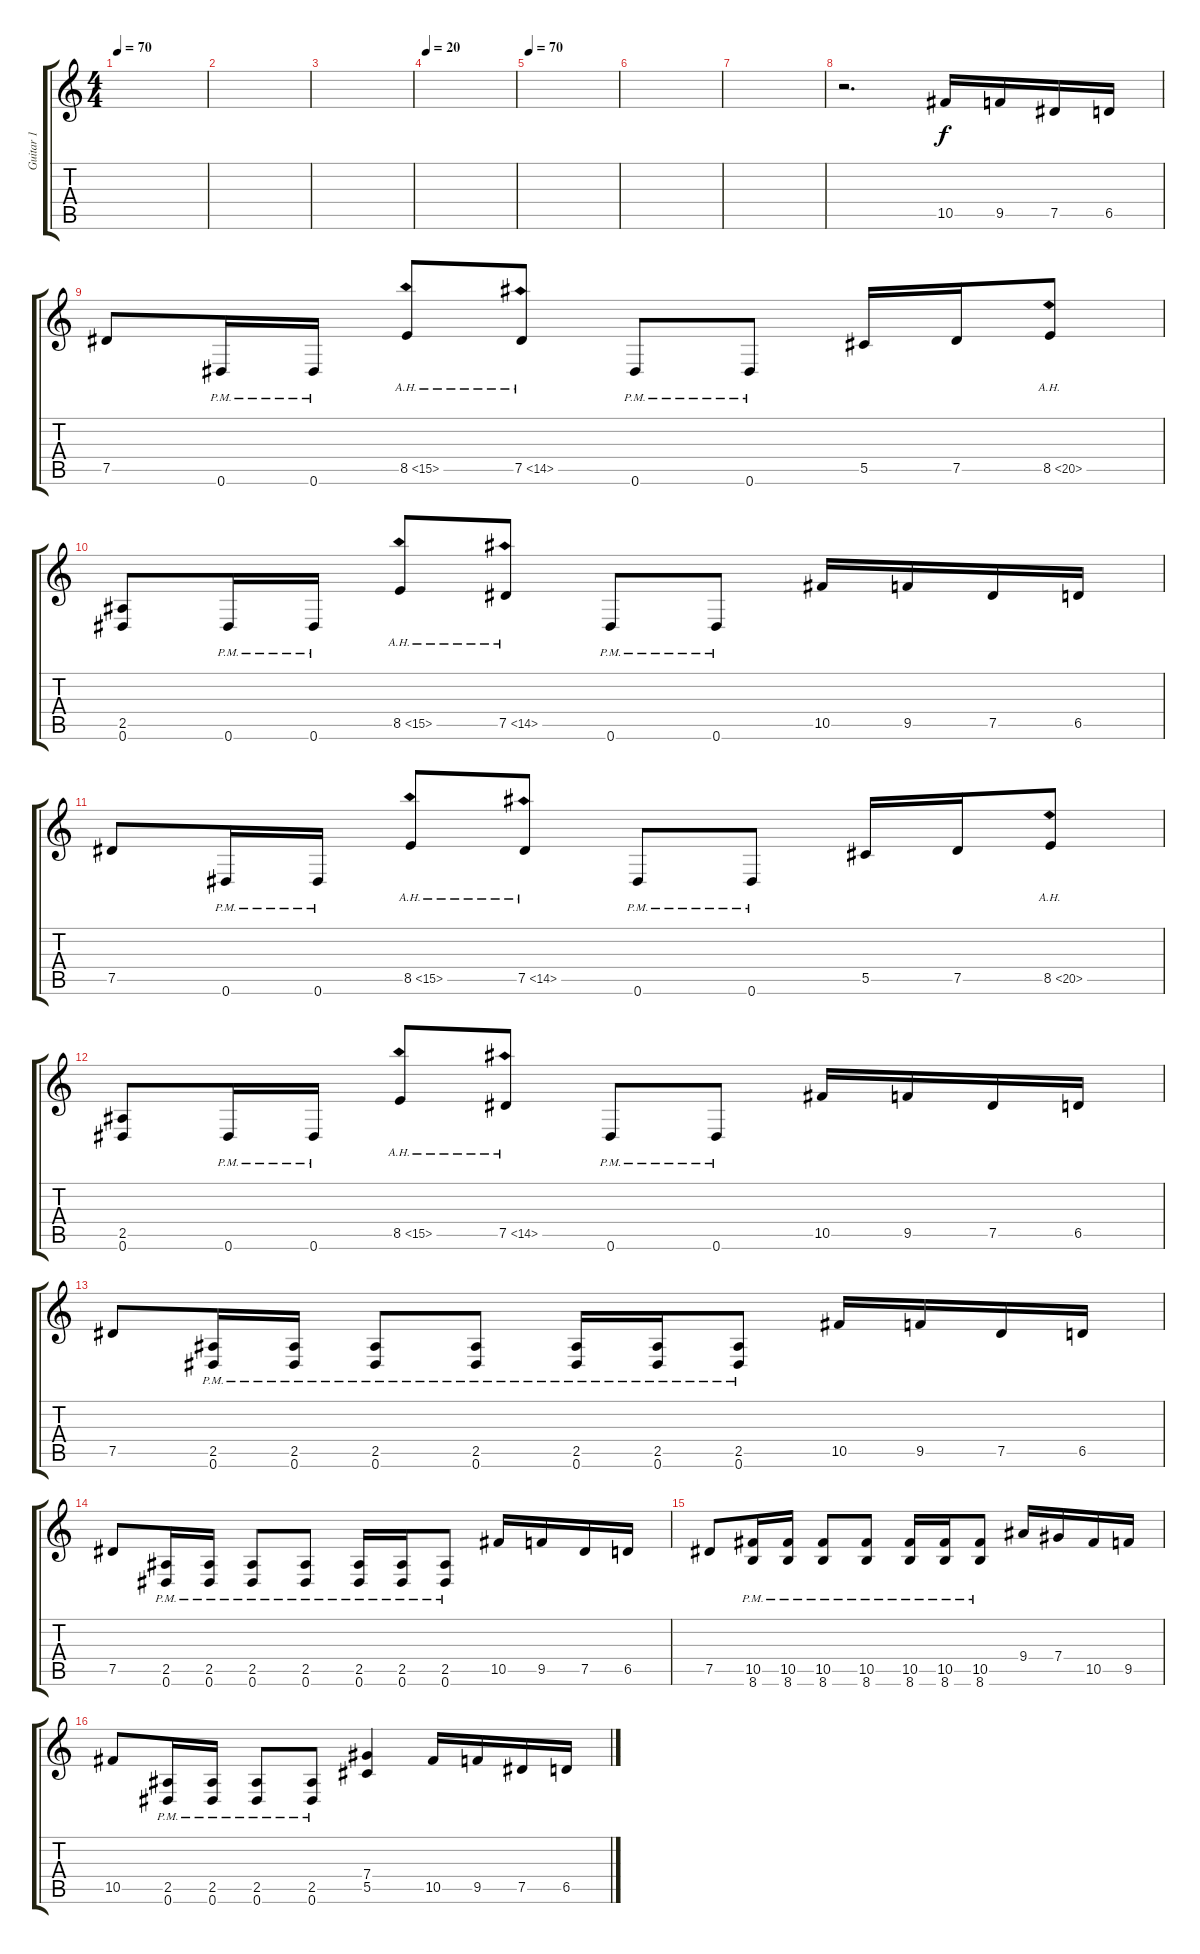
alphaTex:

\track ("Guitar 1" "Guitar 1") {instrument distortionguitar}
\staff {score tabs}
\tuning (Eb4 Bb3 Gb3 Db3 Ab2 Eb2) {hide}
\ts (4 4)
\tempo 70
\clef g2
\ks c
|
|
|
\tempo 20
|
\tempo 120
\tempo 70
|
|
|
r.2{d} 10.5.16 9.5.16 7.5.16 6.5.16 |
7.5.8 0.6{pm}.16 0.6{pm}.16 8.5{ah 7}.8 7.5{ah 7}.8 0.6{pm}.8 0.6{pm}.8 5.5.16 7.5.16 8.5{ah 12}.8 |
(2.5 0.6).8 0.6{pm}.16 0.6{pm}.16 8.5{ah 7}.8 7.5{ah 7}.8 0.6{pm}.8 0.6{pm}.8 10.5.16 9.5.16 7.5.16 6.5.16 |
7.5.8 0.6{pm}.16 0.6{pm}.16 8.5{ah 7}.8 7.5{ah 7}.8 0.6{pm}.8 0.6{pm}.8 5.5.16 7.5.16 8.5{ah 12}.8 |
(2.5 0.6).8 0.6{pm}.16 0.6{pm}.16 8.5{ah 7}.8 7.5{ah 7}.8 0.6{pm}.8 0.6{pm}.8 10.5.16 9.5.16 7.5.16 6.5.16 |
7.5.8 (2.5{pm} 0.6{pm}).16 (2.5{pm} 0.6{pm}).16 (2.5{pm} 0.6{pm}).8 (2.5{pm} 0.6{pm}).8 (2.5{pm} 0.6{pm}).16 (2.5{pm} 0.6{pm}).16 (2.5{pm} 0.6{pm}).8 10.5.16 9.5.16 7.5.16 6.5.16 |
7.5.8 (2.5{pm} 0.6{pm}).16 (2.5{pm} 0.6{pm}).16 (2.5{pm} 0.6{pm}).8 (2.5{pm} 0.6{pm}).8 (2.5{pm} 0.6{pm}).16 (2.5{pm} 0.6{pm}).16 (2.5{pm} 0.6{pm}).8 10.5.16 9.5.16 7.5.16 6.5.16 |
7.5.8 (10.5{pm} 8.6{pm}).16 (10.5{pm} 8.6{pm}).16 (10.5{pm} 8.6{pm}).8 (10.5{pm} 8.6{pm}).8 (10.5{pm} 8.6{pm}).16 (10.5{pm} 8.6{pm}).16 (10.5{pm} 8.6{pm}).8 9.4.16 7.4.16 10.5.16 9.5.16 |
10.5.8 (2.5{pm} 0.6{pm}).16 (2.5{pm} 0.6{pm}).16 (2.5{pm} 0.6{pm}).8 (2.5{pm} 0.6{pm}).8 (7.4 5.5).4 10.5.16 9.5.16 7.5.16 6.5.16
